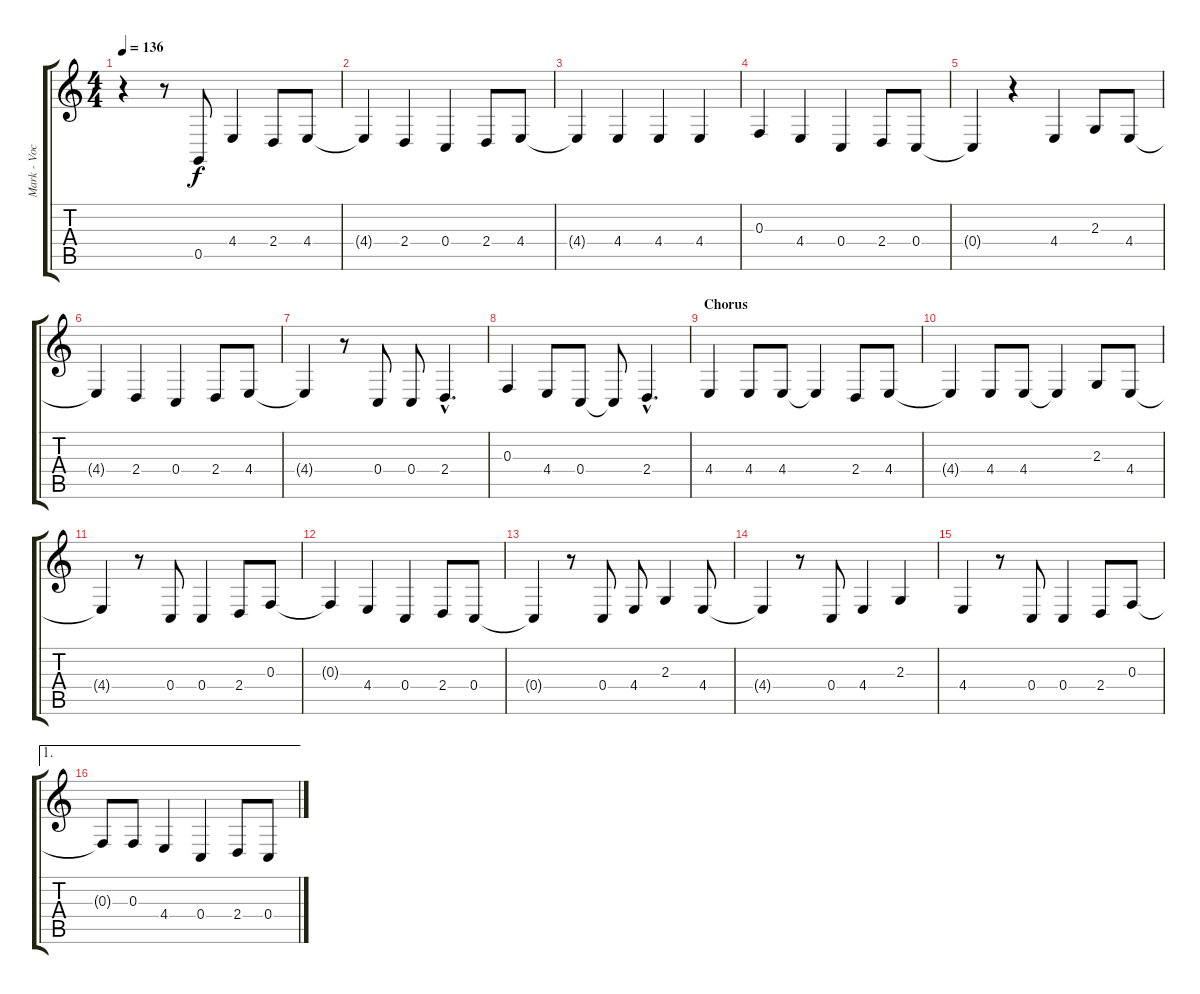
\track ("Mark - Vocals" "Mark - Voc") {instrument tenorsax}
\staff {score tabs}
\tuning (D4 A3 F3 C3 G2 D2) {hide}
\ts (4 4)
\tempo 136
\clef g2
\ks c
r.4{dy f} r.8 0.5.8 4.4.4 2.4.8 4.4.8 |
4.4{t}.4 2.4.4 0.4.4 2.4.8 4.4.8 |
4.4{t}.4 4.4.4 4.4.4 4.4.4 |
0.3.4 4.4.4 0.4.4 2.4.8 0.4.8 |
0.4{t}.4 r.4 4.4.4 2.3.8 4.4.8 |
4.4{t}.4 2.4.4 0.4.4 2.4.8 4.4.8 |
4.4{t}.4 r.8 0.4.8 0.4.8 2.4{hac}.4{d} |
0.3.4 4.4.8 0.4.8 0.4{t}.8 2.4{hac}.4{d} |
\section ("" "Chorus")
4.4.4 4.4.8 4.4.8 4.4{t}.4 2.4.8 4.4.8 |
4.4{t}.4 4.4.8 4.4.8 4.4{t}.4 2.3.8 4.4.8 |
4.4{t}.4 r.8 0.4.8 0.4.4 2.4.8 0.3.8 |
0.3{t}.4 4.4.4 0.4.4 2.4.8 0.4.8 |
0.4{t}.4 r.8 0.4.8 4.4.8 2.3.4 4.4.8 |
4.4{t}.4 r.8 0.4.8 4.4.4 2.3.4 |
4.4.4 r.8 0.4.8 0.4.4 2.4.8 0.3.8 |
\ae 1
0.3{t}.8 0.3.8 4.4.4 0.4.4 2.4.8 0.4.8
